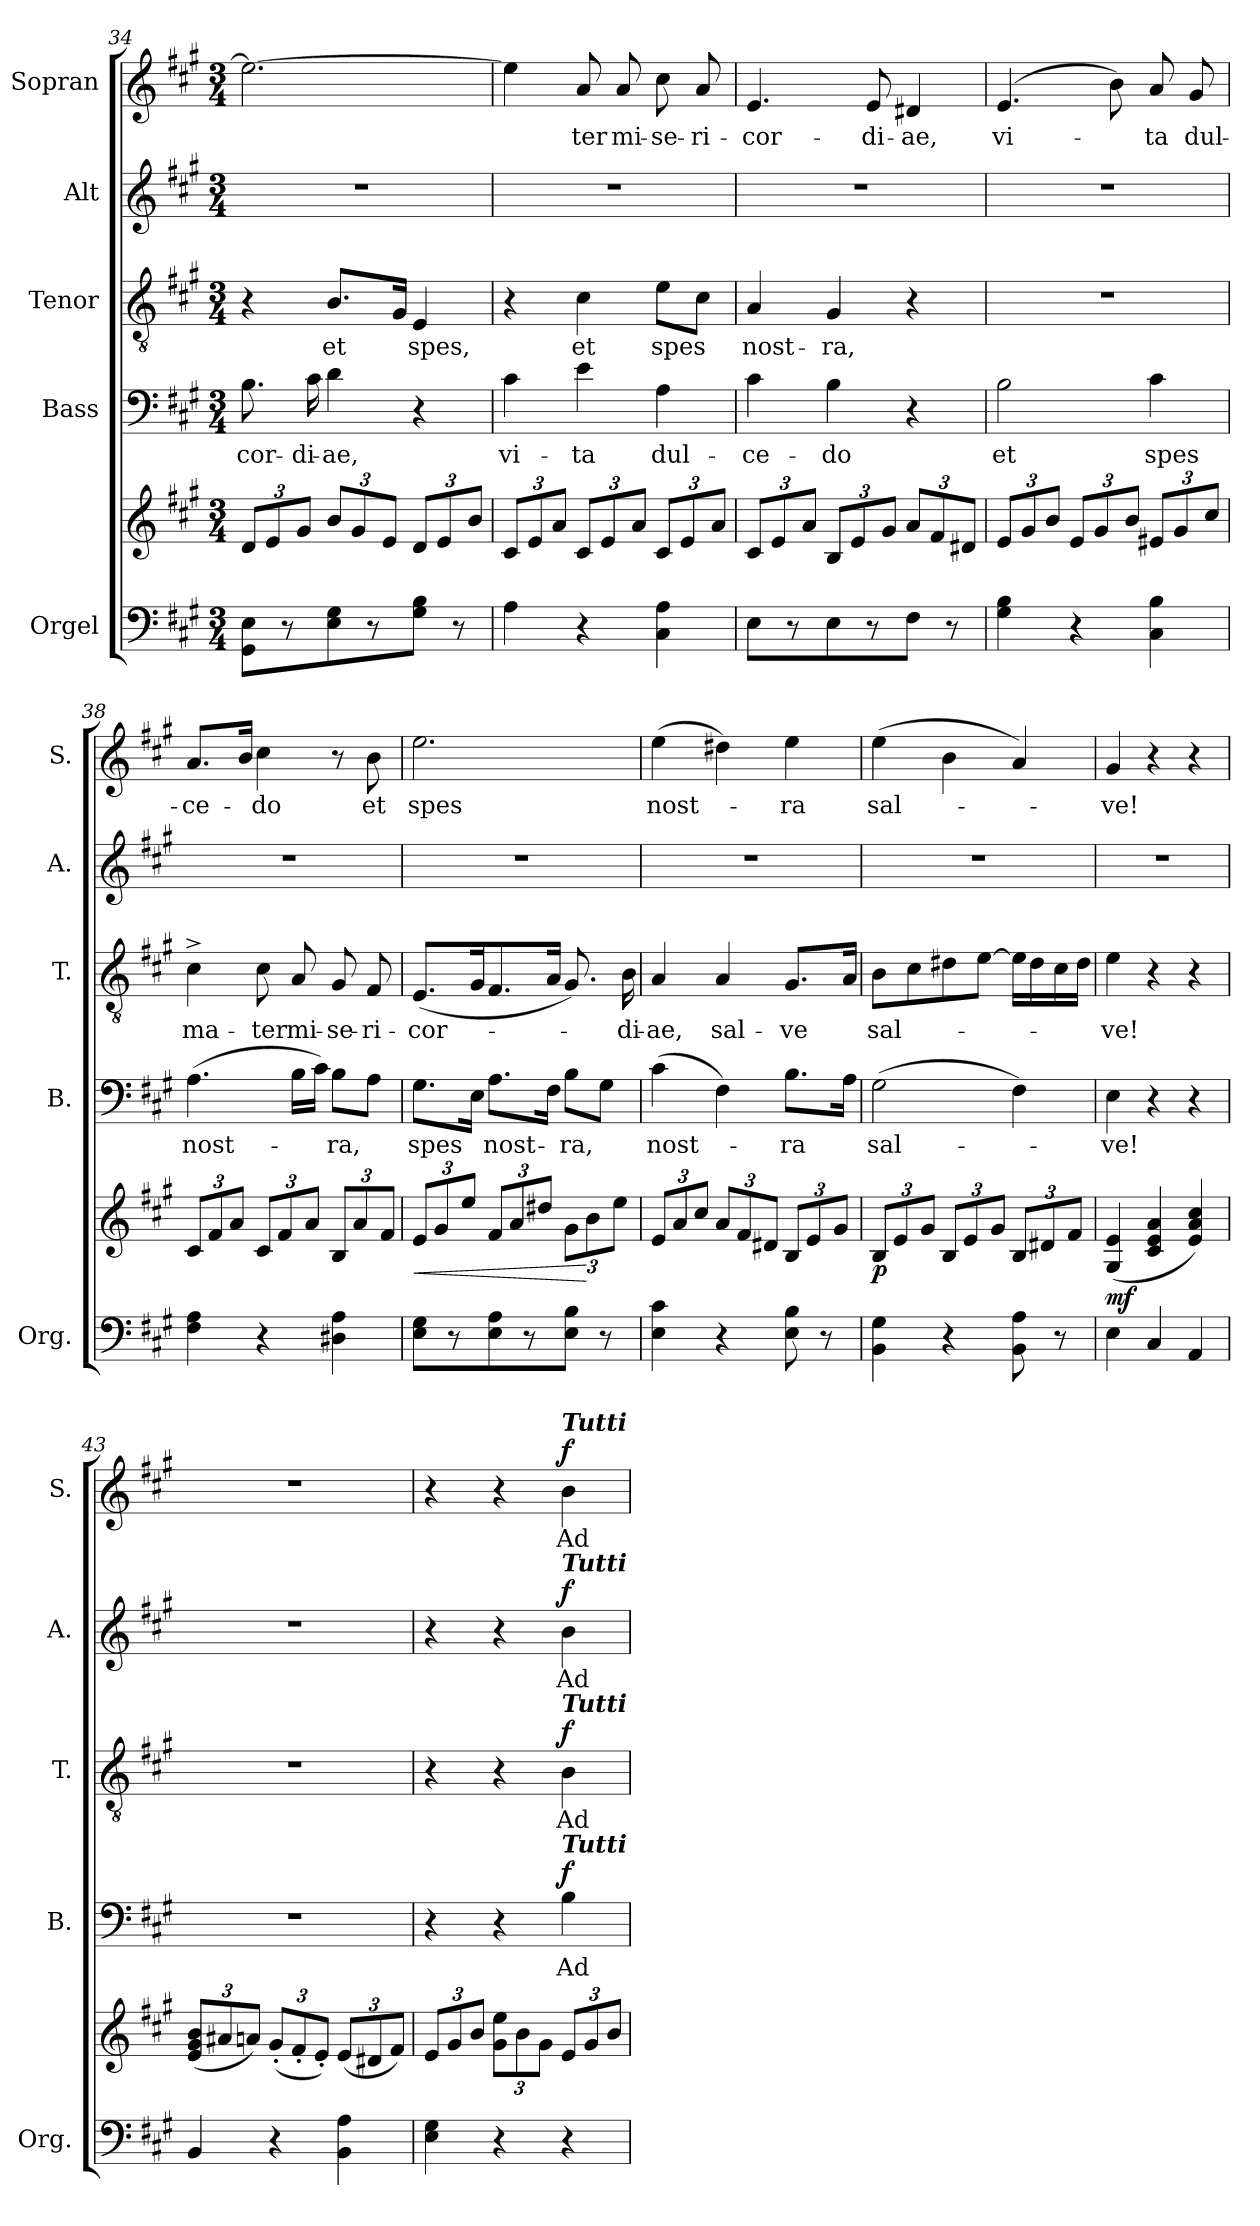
**kern	**kern	**dynam	**kern	**text	**dynam	**kern	**text	**dynam	**kern	**text	**dynam	**kern	**text	**dynam
*part5	*part5	*part5	*part4	*part4	*part4	*part3	*part3	*part3	*part2	*part2	*part2	*part1	*part1	*part1
*staff6	*staff5	*staff5/6	*staff4	*staff4	*staff4	*staff3	*staff3	*staff3	*staff2	*staff2	*staff2	*staff1	*staff1	*staff1
*I"Orgel	*	*	*I"Bass	*	*	*I"Tenor	*	*	*I"Alt	*	*	*I"Sopran	*	*
*I'Org.	*	*	*I'B.	*	*	*I'T.	*	*	*I'A.	*	*	*I'S.	*	*
*clefF4	*clefG2	*	*clefF4	*	*	*clefGv2	*	*	*clefG2	*	*	*clefG2	*	*
*k[f#c#g#]	*k[f#c#g#]	*	*k[f#c#g#]	*	*	*k[f#c#g#]	*	*	*k[f#c#g#]	*	*	*k[f#c#g#]	*	*
*A:	*A:	*	*A:	*	*	*A:	*	*	*A:	*	*	*A:	*	*
*M3/4	*M3/4	*	*M3/4	*	*	*M3/4	*	*	*M3/4	*	*	*M3/4	*	*
=34	=34	=34	=34	=34	=34	=34	=34	=34	=34	=34	=34	=34	=34	=34
!	!	!	!	!LO:LY:b	!	!	!	!	!	!	!	!	!	!
8GG#\ 8E\L	12d/L	.	8.B\	-cor-	.	4r	.	.	2.r	.	.	2.ee\_	.	.
.	12e/	.	.	.	.	.	.	.	.	.	.	.	.	.
8r	.	.	.	.	.	.	.	.	.	.	.	.	.	.
.	12g#/J	.	.	.	.	.	.	.	.	.	.	.	.	.
!	!	!	!	!LO:LY:b	!	!	!	!	!	!	!	!	!	!
.	.	.	16c#\	-di-	.	.	.	.	.	.	.	.	.	.
!	!	!	!	!LO:LY:b	!	!	!LO:LY:b	!	!	!	!	!	!	!
8E\ 8G#\	12b/L	.	4d\	-ae,	.	8.B/L	et	.	.	.	.	.	.	.
.	12g#/	.	.	.	.	.	.	.	.	.	.	.	.	.
8r	.	.	.	.	.	.	.	.	.	.	.	.	.	.
.	12e/J	.	.	.	.	.	.	.	.	.	.	.	.	.
.	.	.	.	.	.	16G#/Jk	.	.	.	.	.	.	.	.
!	!	!	!	!	!	!	!LO:LY:b	!	!	!	!	!	!	!
8G#\ 8B\J	12d/L	.	4r	.	.	4E/	spes,	.	.	.	.	.	.	.
.	12e/	.	.	.	.	.	.	.	.	.	.	.	.	.
8r	.	.	.	.	.	.	.	.	.	.	.	.	.	.
.	12b/J	.	.	.	.	.	.	.	.	.	.	.	.	.
=35	=35	=35	=35	=35	=35	=35	=35	=35	=35	=35	=35	=35	=35	=35
!	!	!	!	!LO:LY:b	!	!	!	!	!	!	!	!	!	!
4A\	12c#/L	.	4c#\	vi-	.	4r	.	.	2.r	.	.	4ee\]	.	.
.	12e/	.	.	.	.	.	.	.	.	.	.	.	.	.
.	12a/J	.	.	.	.	.	.	.	.	.	.	.	.	.
!	!	!	!	!LO:LY:b	!	!	!LO:LY:b	!	!	!	!	!	!LO:LY:b	!
4r	12c#/L	.	4e\	-ta	.	4c#\	et	.	.	.	.	8a/	-ter	.
.	12e/	.	.	.	.	.	.	.	.	.	.	.	.	.
!	!	!	!	!	!	!	!	!	!	!	!	!	!LO:LY:b	!
.	.	.	.	.	.	.	.	.	.	.	.	8a/	mi-	.
.	12a/J	.	.	.	.	.	.	.	.	.	.	.	.	.
!	!	!	!	!LO:LY:b	!	!	!LO:LY:b	!	!	!	!	!	!LO:LY:b	!
4C#\ 4A\	12c#/L	.	4A\	dul-	.	8e\L	spes	.	.	.	.	8cc#\	-se-	.
.	12e/	.	.	.	.	.	.	.	.	.	.	.	.	.
!	!	!	!	!	!	!	!	!	!	!	!	!	!LO:LY:b	!
.	.	.	.	.	.	8c#\J	.	.	.	.	.	8a/	-ri-	.
.	12a/J	.	.	.	.	.	.	.	.	.	.	.	.	.
=36	=36	=36	=36	=36	=36	=36	=36	=36	=36	=36	=36	=36	=36	=36
!	!	!	!	!LO:LY:b	!	!	!LO:LY:b	!	!	!	!	!	!LO:LY:b	!
8E\L	12c#/L	.	4c#\	-ce-	.	4A/	nost-	.	2.r	.	.	4.e/	-cor-	.
.	12e/	.	.	.	.	.	.	.	.	.	.	.	.	.
8r	.	.	.	.	.	.	.	.	.	.	.	.	.	.
.	12a/J	.	.	.	.	.	.	.	.	.	.	.	.	.
!	!	!	!	!LO:LY:b	!	!	!LO:LY:b	!	!	!	!	!	!	!
8E\	12B/L	.	4B\	-do	.	4G#/	-ra,	.	.	.	.	.	.	.
.	12e/	.	.	.	.	.	.	.	.	.	.	.	.	.
!	!	!	!	!	!	!	!	!	!	!	!	!	!LO:LY:b	!
8r	.	.	.	.	.	.	.	.	.	.	.	8e/	-di-	.
.	12g#/J	.	.	.	.	.	.	.	.	.	.	.	.	.
!	!	!	!	!	!	!	!	!	!	!	!	!	!LO:LY:b	!
8F#\J	12a/L	.	4r	.	.	4r	.	.	.	.	.	4d#X/	-ae,	.
.	12f#/	.	.	.	.	.	.	.	.	.	.	.	.	.
8r	.	.	.	.	.	.	.	.	.	.	.	.	.	.
.	12d#X/J	.	.	.	.	.	.	.	.	.	.	.	.	.
=37	=37	=37	=37	=37	=37	=37	=37	=37	=37	=37	=37	=37	=37	=37
!	!	!	!	!LO:LY:b	!	!	!	!	!	!	!	!	!LO:LY:b	!
4G#\ 4B\	12e/L	.	2B\	et	.	2.r	.	.	2.r	.	.	(4.e/	vi-	.
.	12g#/	.	.	.	.	.	.	.	.	.	.	.	.	.
.	12b/J	.	.	.	.	.	.	.	.	.	.	.	.	.
4r	12e/L	.	.	.	.	.	.	.	.	.	.	.	.	.
.	12g#/	.	.	.	.	.	.	.	.	.	.	.	.	.
.	.	.	.	.	.	.	.	.	.	.	.	8b\)	.	.
.	12b/J	.	.	.	.	.	.	.	.	.	.	.	.	.
!	!	!	!	!LO:LY:b	!	!	!	!	!	!	!	!	!LO:LY:b	!
4C#\ 4B\	12e#X/L	.	4c#\	spes	.	.	.	.	.	.	.	8a/	-ta	.
.	12g#/	.	.	.	.	.	.	.	.	.	.	.	.	.
!	!	!	!	!	!	!	!	!	!	!	!	!	!LO:LY:b	!
.	.	.	.	.	.	.	.	.	.	.	.	8g#/	dul-	.
.	12cc#/J	.	.	.	.	.	.	.	.	.	.	.	.	.
!!LO:PB:g=z
=38	=38	=38	=38	=38	=38	=38	=38	=38	=38	=38	=38	=38	=38	=38
!	!	!	!	!LO:LY:b	!	!	!LO:LY:b	!	!	!	!	!	!LO:LY:b	!
4F#\ 4A\	12c#/L	.	(>4.A\	nost-	.	4c#^>\	ma-	.	2.r	.	.	8.a/L	-ce-	.
.	12f#/	.	.	.	.	.	.	.	.	.	.	.	.	.
.	12a/J	.	.	.	.	.	.	.	.	.	.	.	.	.
.	.	.	.	.	.	.	.	.	.	.	.	16b/Jk	.	.
!	!	!	!	!	!	!	!LO:LY:b	!	!	!	!	!	!LO:LY:b	!
4r	12c#/L	.	.	.	.	8c#\	-ter	.	.	.	.	4cc#\	-do	.
.	12f#/	.	.	.	.	.	.	.	.	.	.	.	.	.
!	!	!	!	!	!	!	!LO:LY:b	!	!	!	!	!	!	!
.	.	.	16B\LL	.	.	8A/	mi-	.	.	.	.	.	.	.
.	12a/J	.	.	.	.	.	.	.	.	.	.	.	.	.
.	.	.	16c#\JJ)	.	.	.	.	.	.	.	.	.	.	.
!	!	!	!	!LO:LY:b	!	!	!LO:LY:b	!	!	!	!	!	!	!
4D#X\ 4A\	12B/L	.	8B\L	-ra,	.	8G#/	-se-	.	.	.	.	8r	.	.
.	12a/	.	.	.	.	.	.	.	.	.	.	.	.	.
!	!	!	!	!	!	!	!LO:LY:b	!	!	!	!	!	!LO:LY:b	!
.	.	.	8A\J	.	.	8F#/	-ri-	.	.	.	.	8b\	et	.
.	12f#/J	.	.	.	.	.	.	.	.	.	.	.	.	.
=39	=39	=39	=39	=39	=39	=39	=39	=39	=39	=39	=39	=39	=39	=39
!	!	!LO:HP:b	!	!LO:LY:b	!	!	!LO:LY:b	!	!	!	!	!	!LO:LY:b	!
8E\ 8G#\L	12e/L	<	8.G#\L	spes	.	(<8.E/L	-cor-	.	2.r	.	.	2.ee\	spes	.
.	12g#/	.	.	.	.	.	.	.	.	.	.	.	.	.
8r	.	.	.	.	.	.	.	.	.	.	.	.	.	.
.	12ee/J	.	.	.	.	.	.	.	.	.	.	.	.	.
.	.	.	16E\Jk	.	.	16G#/k	.	.	.	.	.	.	.	.
!	!	!	!	!LO:LY:b	!	!	!	!	!	!	!	!	!	!
8E\ 8A\	12f#/L	.	8.A\L	nost-	.	8.F#/	.	.	.	.	.	.	.	.
.	12a/	.	.	.	.	.	.	.	.	.	.	.	.	.
8r	.	.	.	.	.	.	.	.	.	.	.	.	.	.
.	12dd#X/J	.	.	.	.	.	.	.	.	.	.	.	.	.
.	.	.	16F#\Jk	.	.	16A/Jk	.	.	.	.	.	.	.	.
!	!	!	!	!LO:LY:b	!	!	!	!	!	!	!	!	!	!
8E\ 8B\J	12g#\L	.	8B\L	-ra,	.	8.G#/)	.	.	.	.	.	.	.	.
.	12b\	[	.	.	.	.	.	.	.	.	.	.	.	.
8r	.	.	8G#\J	.	.	.	.	.	.	.	.	.	.	.
.	12ee\J	.	.	.	.	.	.	.	.	.	.	.	.	.
!	!	!	!	!	!	!	!LO:LY:b	!	!	!	!	!	!	!
.	.	.	.	.	.	16B\	-di-	.	.	.	.	.	.	.
=40	=40	=40	=40	=40	=40	=40	=40	=40	=40	=40	=40	=40	=40	=40
!	!	!	!	!LO:LY:b	!	!	!LO:LY:b	!	!	!	!	!	!LO:LY:b	!
4E\ 4c#\	12e/L	.	(>4c#\	nost-	.	4A/	-ae,	.	2.r	.	.	(>4ee\	nost-	.
.	12a/	.	.	.	.	.	.	.	.	.	.	.	.	.
.	12cc#/J	.	.	.	.	.	.	.	.	.	.	.	.	.
!	!	!	!	!	!	!	!LO:LY:b	!	!	!	!	!	!	!
4r	12a/L	.	4F#\)	.	.	4A/	sal-	.	.	.	.	4dd#X\)	.	.
.	12f#/	.	.	.	.	.	.	.	.	.	.	.	.	.
.	12d#X/J	.	.	.	.	.	.	.	.	.	.	.	.	.
!	!	!	!	!LO:LY:b	!	!	!LO:LY:b	!	!	!	!	!	!LO:LY:b	!
8E\ 8B\	12B/L	.	8.B\L	-ra	.	8.G#/L	-ve	.	.	.	.	4ee\	-ra	.
.	12e/	.	.	.	.	.	.	.	.	.	.	.	.	.
8r	.	.	.	.	.	.	.	.	.	.	.	.	.	.
.	12g#/J	.	.	.	.	.	.	.	.	.	.	.	.	.
.	.	.	16A\Jk	.	.	16A/Jk	.	.	.	.	.	.	.	.
=41	=41	=41	=41	=41	=41	=41	=41	=41	=41	=41	=41	=41	=41	=41
!	!	!LO:DY:b	!	!LO:LY:b	!	!	!LO:LY:b	!	!	!	!	!	!LO:LY:b	!
4BB\ 4G#\	12B/L	p	(>2G#\	sal-	.	8B\L	sal-	.	2.r	.	.	(>4ee\	sal-	.
.	12e/	.	.	.	.	.	.	.	.	.	.	.	.	.
.	.	.	.	.	.	8c#\	.	.	.	.	.	.	.	.
.	12g#/J	.	.	.	.	.	.	.	.	.	.	.	.	.
4r	12B/L	.	.	.	.	8d#X\	.	.	.	.	.	4b\	.	.
.	12e/	.	.	.	.	.	.	.	.	.	.	.	.	.
.	.	.	.	.	.	[8e\J	.	.	.	.	.	.	.	.
.	12g#/J	.	.	.	.	.	.	.	.	.	.	.	.	.
8BB\ 8A\	12B/L	.	4F#\)	.	.	16e\LL]	.	.	.	.	.	4a/)	.	.
.	.	.	.	.	.	16d#\	.	.	.	.	.	.	.	.
.	12d#X/	.	.	.	.	.	.	.	.	.	.	.	.	.
8r	.	.	.	.	.	16c#\	.	.	.	.	.	.	.	.
.	12f#/J	.	.	.	.	.	.	.	.	.	.	.	.	.
.	.	.	.	.	.	16d#\JJ	.	.	.	.	.	.	.	.
=42	=42	=42	=42	=42	=42	=42	=42	=42	=42	=42	=42	=42	=42	=42
!	!	!LO:DY:b	!	!LO:LY:b	!	!	!LO:LY:b	!	!	!	!	!	!LO:LY:b	!
4E\	(<4G#/ 4e/	mf	4E\	-ve!	.	4e\	-ve!	.	2.r	.	.	4g#/	-ve!	.
4C#/	4c#/ 4e/ 4a/	.	4r	.	.	4r	.	.	.	.	.	4r	.	.
4AA/	4e/ 4a/ 4cc#/)	.	4r	.	.	4r	.	.	.	.	.	4r	.	.
!!LO:LB:g=z
=43	=43	=43	=43	=43	=43	=43	=43	=43	=43	=43	=43	=43	=43	=43
4BB/	(<12e/ 12g#/ 12b/L	.	2.r	.	.	2.r	.	.	2.r	.	.	2.r	.	.
.	12a#X/	.	.	.	.	.	.	.	.	.	.	.	.	.
.	12an/J)	.	.	.	.	.	.	.	.	.	.	.	.	.
4r	(<12g#'</L	.	.	.	.	.	.	.	.	.	.	.	.	.
.	12f#'</	.	.	.	.	.	.	.	.	.	.	.	.	.
.	12e'</J)	.	.	.	.	.	.	.	.	.	.	.	.	.
4BB\ 4A\	(<12e/L	.	.	.	.	.	.	.	.	.	.	.	.	.
.	12d#X/	.	.	.	.	.	.	.	.	.	.	.	.	.
.	12f#/J)	.	.	.	.	.	.	.	.	.	.	.	.	.
=44	=44	=44	=44	=44	=44	=44	=44	=44	=44	=44	=44	=44	=44	=44
*	*Xbrackettup	*	*	*	*	*	*	*	*	*	*	*	*	*
4E\ 4G#\	12e/L	.	4r	.	.	4r	.	.	4r	.	.	4r	.	.
.	12g#/	.	.	.	.	.	.	.	.	.	.	.	.	.
.	12b/J	.	.	.	.	.	.	.	.	.	.	.	.	.
*	*brackettup	*	*	*	*	*	*	*	*	*	*	*	*	*
4r	12g#\ 12ee\L	.	4r	.	.	4r	.	.	4r	.	.	4r	.	.
.	12b\	.	.	.	.	.	.	.	.	.	.	.	.	.
.	12g#\J	.	.	.	.	.	.	.	.	.	.	.	.	.
!	!	!	!	!	!	!	!	!	!	!	!	!LO:TX:a:Bi:t=Tutti	!	!
!	!	!	!	!	!	!	!	!	!LO:TX:a:Bi:t=Tutti	!	!	!	!	!
!	!	!	!	!	!	!LO:TX:a:Bi:t=Tutti	!	!	!	!	!	!	!	!
!	!	!	!LO:TX:a:Bi:t=Tutti	!	!	!	!	!	!	!	!	!	!	!
!	!	!	!	!LO:LY:b	!LO:DY:a	!	!LO:LY:b	!LO:DY:a	!	!LO:LY:b	!LO:DY:a	!	!LO:LY:b	!LO:DY:a
4r	12e/L	.	4B\	Ad	f	4B\	Ad	f	4b\	Ad	f	4b\	Ad	f
.	12g#/	.	.	.	.	.	.	.	.	.	.	.	.	.
.	12b/J	.	.	.	.	.	.	.	.	.	.	.	.	.
=	=	=	=	=	=	=	=	=	=	=	=	=	=	=
*-	*-	*-	*-	*-	*-	*-	*-	*-	*-	*-	*-	*-	*-	*-
